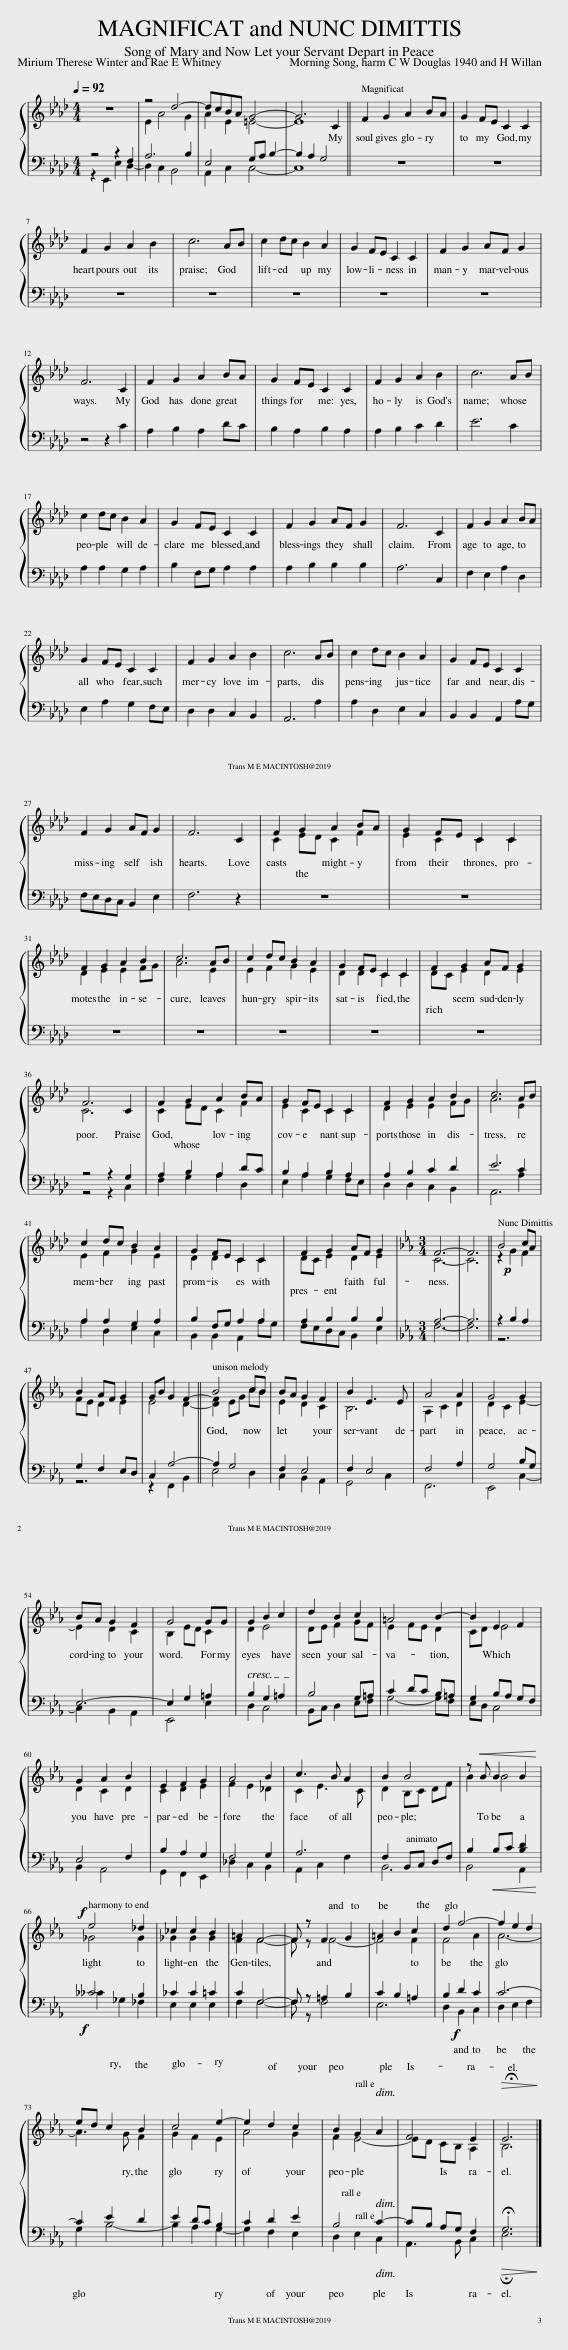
X:1
%%score { ( 1 4 ) | ( 2 3 ) }
L:1/8
Q:1/4=92
M:4/4
I:linebreak $
K:Ab
V:1 treble
V:4 treble
V:2 bass
V:3 bass
V:1
 z8 | z4 d4- | dcBA G4- | G6 C2 || F2 G2 A2 BA | %5
 G2 FE C2 C2 |$ F2 G2 A2 B2 | c6 AB | c2 dc B2 A2 | G2 FE C2 C2 | %10
 F2 G2 AF G2 |$ F6 C2 | F2 G2 A2 BA | G2 FE C2 C2 | F2 G2 A2 B2 | %15
 c6 AB |$ c2 dc B2 A2 | G2 FE C2 C2 | F2 G2 AF G2 | F6 C2 | %20
 F2 G2 A2 BA |$ G2 FE C2 C2 | F2 G2 A2 B2 | c6 AB | c2 dc B2 A2 | %25
 G2 FE C2 C2 |$ F2 G2 AF G2 | F6 C2 | F2 G2 A2 BA | G2 FE C2 C2 |$ %30
 F2 G2 A2 B2 | c6 AB | c2 dc B2 A2 | G2 FE C2 C2 | F2 G2 AF G2 |$ %35
 F6 C2 | F2 G2 A2 BA | G2 FE C2 C2 | F2 G2 A2 B2 | c6 AB |$ %40
 c2 dc B2 A2 | G2 FE C2 C2 | F2 G2 AF G2 |[K:Eb][M:3/4] F6- | F6 || %45
!p! B4 cA |$ B2 AF G2 | GB G2 F2- || B4 cB | BA G2 F2 | %50
 B2 E3 E | A4 A2 | G4 G2 |$ BA G2 F2 | G4 GG | %55
 G2 B2 c2 | d2 B2 c2 | =A4 B2- | B2 E2 F2 |$ G2 A2 B2 | %60
 E2 F2 G2 | A4 B2 | c3 B A2 | B2 B4 | z!<(! B B2 B2!<)! |$ %65
!f! e4 _d2 | _c2 c2 B2 | =A2 F4- | F z F2 G2 | =A2 B2 c2 | %70
 d2 f4- | f2 e2 d2 |$ ed c2 B2 | c4 e2- | e2 d2 c2 | %75
 B2 G2 A2 | F4 E2 |!>(! !fermata!E6!>)! |] %78
V:2
 z4 z2 F,2 | A,6 B,2 | E,4 G,A, B,2- | B,2 A,2 G,4 || z8 | %5
 z8 |$ z8 | z8 | z8 | z8 | %10
 z8 |$ z4 z2 C2 | A,2 B,2 A,2 DC | B,2 A,2 B,2 A,2 | A,2 B,2 C2 D2 | %15
 E6 C2 |$ A,2 A,2 G,2 A,2 | B,2 F,G, A,2 A,2 | A,2 B,2 B,2 B,2 | A,6 C,2 | %20
 F,2 E,2 A,2 D,2 |$ E,2 A,2 G,2 F,E, | D,2 D,2 C,2 B,,2 | A,,6 A,2 | A,2 D,2 E,2 C,2 | %25
 B,,2 B,,2 A,,2 A,G, |$ F,E,D,C, B,,2 E,2 | F,6 z2 | z8 | z8 |$ %30
 z8 | z8 | z8 | z8 | z8 |$ %35
 z4 z2 G,2 | A,2 B,2 A,2 DC | B,2 A,2 B,2 A,2 | A,2 B,2 C2 D2 | E6 C2 |$ %40
 A,2 A,2 G,2 A,2 | B,2 F,G, A,2 A,2 | A,2 B,2 B,2 B,2 |[K:Eb][M:3/4] A,6- | A,6 || %45
 z2 B,2 A,2 |$ G,2 F,2 E,D, | C,2 A,4- || A,2 G,4 | F,2 E,4 | %50
 F,2 E,4 | F,4 A,2 | G,4 B,G, |$ E,6- | E,2 G,2 =A,2 | %55
 B,2 G,2 =A,2 | B,4 G,=A, | C2 DC B,=A, | G,2 B,A, G,F, |$ E,4 F,2 | %60
 B,2 A,2 G,2 | F,4 G,2 | A,6 | F,2 B,,C, D,F, | B,2!<(! B,C [B,D]2!<)! |$ %65
!f! _C4 B,2 | _C2 C2 =C2 | C2 F,4- | F, z =A,2 B,2 | C2 B,2 =A,2 | %70
!f! B,2 D2 C2 | C6- |$ C2 E2 D2 | E2 DC B,2 | C2 D2 E2 | %75
 B,4 C2- | CB, A,G, F,2 |!>(! !fermata!G,6!>)! |] %78
V:3
 z2 E,,2 E,2 D,2- | D,2 C,2 B,,4 | A,,2 C,2 C,4- | C,8 || x8 | %5
 x8 |$ x8 | x8 | x8 | x8 | %10
 x8 |$ x8 | x8 | x8 | x8 | %15
 x8 |$ x8 | x8 | x8 | x8 | %20
 x8 |$ x8 | x8 | x8 | x8 | %25
 x8 |$ x8 | x8 | x8 | x8 |$ %30
 x8 | x8 | x8 | x8 | x8 |$ %35
 z4 z2 C,2 | F,2 G,2 A,2 D,2 | E,2 A,2 G,2 F,E, | D,2 D,2 C,2 B,,2 | A,,6 A,2 |$ %40
 A,2 D,2 E,2 C,2 | B,,2 B,,2 A,,2 A,G, | F,E,D,C, B,,2 E,2 |[K:Eb][M:3/4] F,6- | F,6 || %45
 z6 |$ z6 | z2 F,,2 B,,2 || E,4 D,2 | C,2 B,,2 A,,2 | %50
 G,,4 C,2 | F,,6 | E,,4 C,2- |$ C,2 B,,2 A,,2 | E,,4 E,2 | %55
 D,2 C,4 | B,,C, D,2 E,F, | G,4- G,F, | E,D, C,4 |$ B,,2 A,,4 | %60
 G,,2 F,,2 E,,2 | _D,2 C,2 B,,2 | A,,2 C,2 F,2 | B,,6 | B,,4 A,,2 |$ %65
 _C2 _G,2 _F,2 | E,2 E,2 E,2 | F,2 F,4- | F, z F,4 | E,6 | %70
 D,2 B,,2 C,2 | D,2 E,2 F,2 |$ G,2 B,4- | B,2 A,2 G,2- | G,2 F,2 E,2 | %75
 D,2 E,2 C,2 | A,,3 B,, C,2 | !fermata!E,6 |] %78
V:4
 x8 | E2 A4 G2 | A2 E2 =E4- | E8 || x8 | %5
 x8 |$ x8 | x8 | x8 | x8 | %10
 x8 |$ x8 | x8 | x8 | x8 | %15
 x8 |$ x8 | x8 | x8 | x8 | %20
 x8 |$ x8 | x8 | x8 | x8 | %25
 x8 |$ x8 | x8 | C2 ED C2 F2 | E2 C2 C2 C2 |$ %30
 D2 E2 E2 FG | A6 E2 | E2 F2 G2 E2 | D2 D2 C2 C2 | DC E2 D2 E2 |$ %35
 C6 x2 | C2 ED C2 F2 | E2 C2 C2 C2 | D2 E2 E2 FG | A6 E2 |$ %40
 E2 F2 G2 E2 | D2 D2 C2 C2 | DC E2 D2 E2 |[K:Eb][M:3/4] C6- | C6 || %45
 z2 G2 F2 |$ FE D2 E2 | E4 D2- || [DF]2 EG cB | E2 D2 C2 | %50
 B,6 | A,2 C2 D2 | D2 C2 E2- |$ E2 D2 C2 | B,2 ED C2 | %55
 D2 E4 | DE F2 GF | E2 FE D2 | CD E4 |$ D2 C2 D2 | %60
 C2 D2 E2 | F2 E2 _D2 | C2 E3 C | D2 B,C DF | B2 B4 |$ %65
 _G4 G2 | _G2 G2 G2 | F2 F4- | F z F4- | F4 F2 | %70
 F4 A2 | A6- |$ A3 G F2 | G2 F2 E2 | A4 G2 | %75
 F2 E4- | ED CB, A,2 | B,6 |] %78
